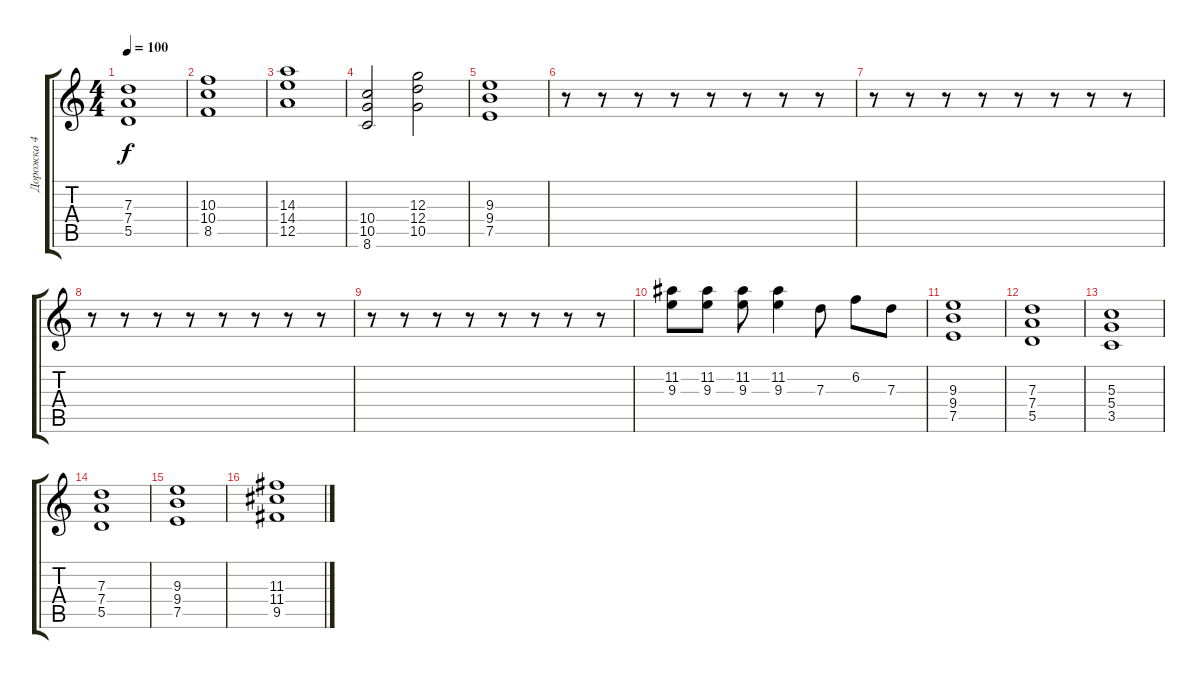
\track ("Дорожка 4" "Дорожка 4") {instrument acousticguitarsteel}
\staff {score tabs}
\tuning (E4 B3 G3 D3 A2 E2) {hide}
\ts (4 4)
\tempo 100
\clef g2
\ks c
(7.3 7.4 5.5).1{dy f} |
(10.3 10.4 8.5).1 |
(14.3 14.4 12.5).1 |
(10.4 10.5 8.6).2 (12.3 12.4 10.5).2 |
(9.3 9.4 7.5).1 |
r.8 r.8 r.8 r.8 r.8 r.8 r.8 r.8 |
r.8 r.8 r.8 r.8 r.8 r.8 r.8 r.8 |
r.8 r.8 r.8 r.8 r.8 r.8 r.8 r.8 |
r.8 r.8 r.8 r.8 r.8 r.8 r.8 r.8 |
(11.2 9.3).8 (11.2 9.3).8 (11.2 9.3).8 (11.2 9.3).4 7.3.8 6.2.8 7.3.8 |
(9.3 9.4 7.5).1 |
(7.3 7.4 5.5).1 |
(5.3 5.4 3.5).1 |
(7.3 7.4 5.5).1 |
(9.3 9.4 7.5).1 |
(11.3 11.4 9.5).1
